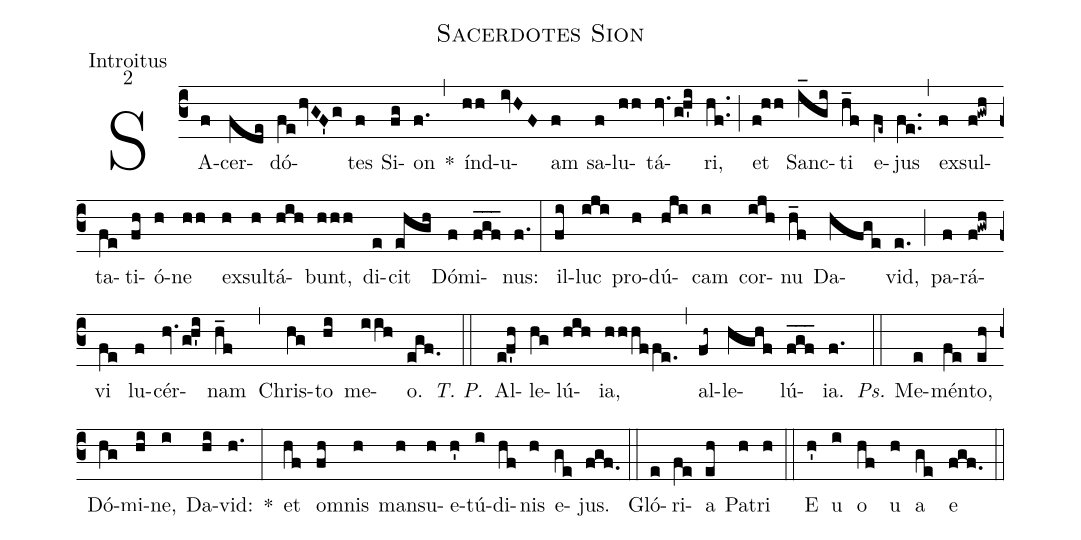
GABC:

name: Sacerdotes Sion;
office-part: Introitus;
mode: 2;
%%
(c3) SA(f)cer(fde)dó(fehvGF'g)tes(f) Si(fg)on(f.) *(,) índ(hh)u(ivHF)am(f) sa(f)lu(hh)tá(hv.g!h'i)ri,(hf..) (;) et(f!hh) Sanc(i_gi)ti(h_f) e(fe~)jus(fe..) (,) ex(f)sul(f!gwh)ta(fe)ti(fh)ó(h)ne(hh) ex(h)sul(h)tá(hih)bunt,(hhh) di(e)cit(ehgh) Dó(f)mi(fgf___)nus:(f.) (:)
il(fi)luc(iji) pro(h)dú(hji)cam(i) cor(ijh)nu(h_f) Da(hfge)vid,(e.) (;) pa(f)rá(f!gwh)vi(fe) lu(f)cér(hv.g!h'i)nam(h_f) (,) Chris(hg)to(hi) me(iih)o.(egf.) <i>T. P.</i>(::)
Al(e!f'h)le(hg)lú(hih)ia,(hhhffe.) (,) al(fh~)le(hghf)lú(fgf___)ia.(f.) (::)
<i>Ps.</i> Me(e)mén(fe)to,(eh) Dó(hg)mi(hi)ne,(i) Da(hi)vid:(h.) *(:)
et(hf) om(fh)nis(h) man(h)su(h)e(h')tú(i)di(hf)nis(h) e(ge)jus.(fgf.) (::)
Gló(e)ri(fe)a(eh) Pa(h)tri(h) (::)
E(h') u(i) o(hf) u(h) a(ge) e(fgf.) (::)
